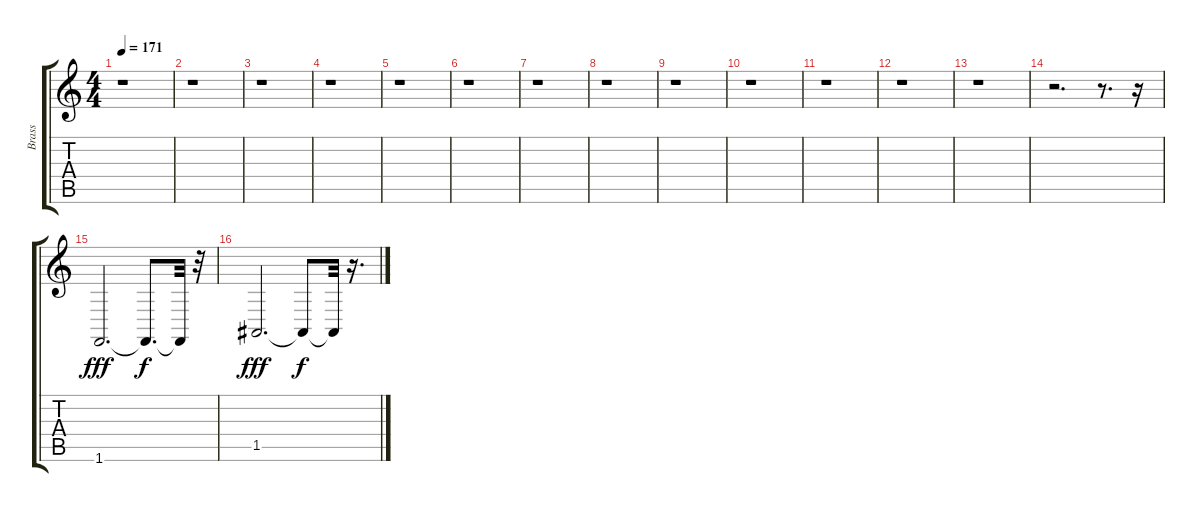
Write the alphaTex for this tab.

\track ("Brass" "Brass") {instrument brasssection}
\staff {score tabs}
\tuning (E4 B3 G3 D3 A2 E2) {hide}
\ts (4 4)
\tempo 171
\clef g2
\ks c
r.1{dy f} |
r.1 |
r.1 |
r.1 |
r.1 |
r.1 |
r.1 |
r.1 |
r.1 |
r.1 |
r.1 |
r.1 |
r.1 |
r.2{d volume 12} r.8{d} r.16 |
1.6.2{d dy fff} 1.6{t}.8{d dy f} 1.6{t}.32 r.32 |
1.5.2{d dy fff} 1.5{t}.8{dy f} 1.5{t}.32 r.16{d}
